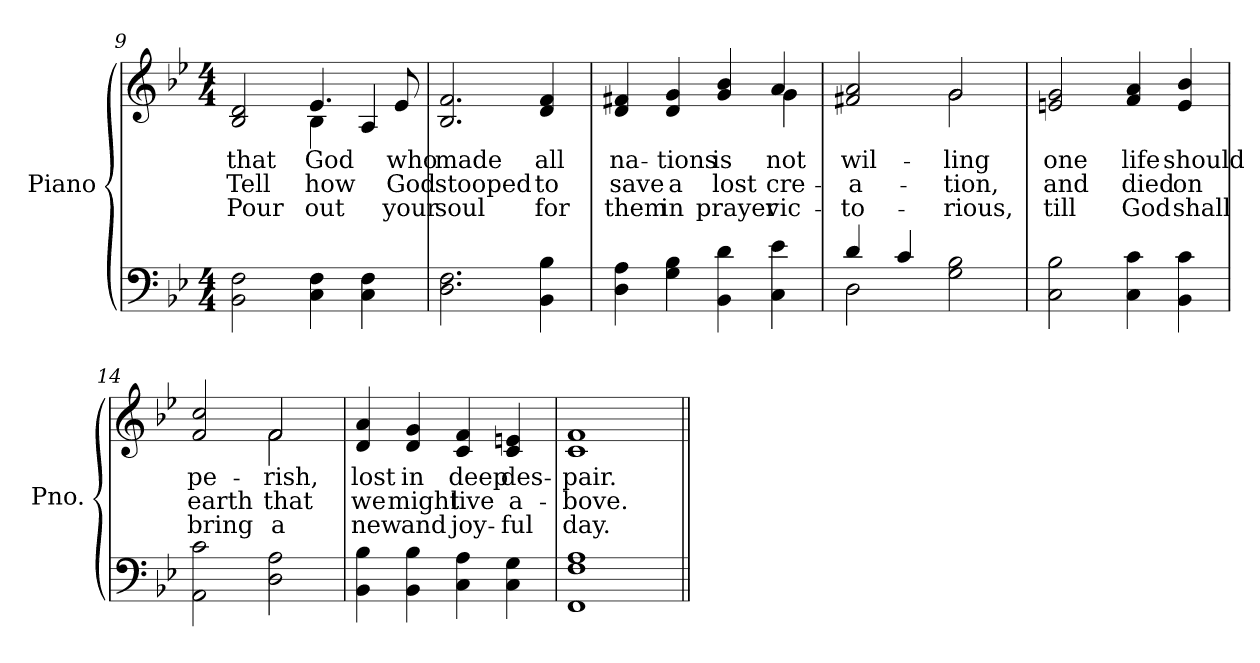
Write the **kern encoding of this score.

**kern	**kern	**text	**text	**text
*part2	*part1	*part1	*part1	*part1
*staff2	*staff1	*staff1	*staff1	*staff1
*I"Piano	*I"Piano	*	*	*
*I'Pno.	*I'Pno.	*	*	*
*clefF4	*clefG2	*	*	*
*k[b-e-]	*k[b-e-]	*	*	*
*B-:	*B-:	*	*	*
*M4/4	*M4/4	*	*	*
=9	=9	=9	=9	=9
!	!	!LO:LY:b:color=#000000	!LO:LY:b:color=#000000	!LO:LY:b:color=#000000
*	*^	*	*	*
2BB-i\ 2Fi	2B-i/ 2di	2ryy	that	Tell	Pour
!	!	!	!LO:LY:b:color=#000000	!LO:LY:b:color=#000000	!LO:LY:b:color=#000000
4Ci\ 4Fi	4.e-i/	4B-i\	God	how	out
4Ci\ 4Fi	.	4Ai/	.	.	.
!	!	!	!LO:LY:b:color=#000000	!LO:LY:b:color=#000000	!LO:LY:b:color=#000000
.	8e-i/	.	who	God	your
*	*v	*v	*	*	*
!!LO:LB:g=z
=10	=10	=10	=10	=10
!	!	!LO:LY:b:color=#000000	!LO:LY:b:color=#000000	!LO:LY:b:color=#000000
2.Di\ 2.Fi	2.B-i/ 2.fi	made	stooped	soul
!	!	!LO:LY:b:color=#000000	!LO:LY:b:color=#000000	!LO:LY:b:color=#000000
4BB-i\ 4B-i	4di/ 4fi	all	to	for
=11	=11	=11	=11	=11
!	!	!LO:LY:b:color=#000000	!LO:LY:b:color=#000000	!LO:LY:b:color=#000000
*	*^	*	*	*
4Di\ 4Ai	4di/ 4f#Xi	2.ryy	na-	save	them
!	!	!	!LO:LY:b:color=#000000	!LO:LY:b:color=#000000	!LO:LY:b:color=#000000
4Gi\ 4B-i	4di/ 4gi	.	-tions	a	in
!	!	!	!LO:LY:b:color=#000000	!LO:LY:b:color=#000000	!LO:LY:b:color=#000000
4BB-i\ 4di	4gi/ 4b-i	.	is	lost	prayer
!	!	!	!LO:LY:b:color=#000000	!LO:LY:b:color=#000000	!LO:LY:b:color=#000000
4Ci\ 4e-i	4ai/	4gi\	not	cre-	vic-
=12	=12	=12	=12	=12	=12
*^	*	*	*	*	*
!	!	!	!	!LO:LY:b:color=#000000	!LO:LY:b:color=#000000	!LO:LY:b:color=#000000
4di/	2Di\	2f#Xi/ 2ai	2ryy	wil-	-a-	-to-
4ci/	.	.	.	.	.	.
!	!	!	!	!LO:LY:b:color=#000000	!LO:LY:b:color=#000000	!LO:LY:b:color=#000000
2Gi\ 2B-i	2ryy	2gi/	2gi\	-ling	-tion,	-rious,
*v	*v	*	*	*	*	*
*	*v	*v	*	*	*
=13	=13	=13	=13	=13
*^	*^	*	*	*
!	!	!	!	!LO:LY:b:color=#000000	!LO:LY:b:color=#000000	!LO:LY:b:color=#000000
*v	*v	*	*	*	*	*
*	*v	*v	*	*	*
2Ci\ 2B-i	2eni/ 2gi	one	and	till
!	!	!LO:LY:b:color=#000000	!LO:LY:b:color=#000000	!LO:LY:b:color=#000000
4Ci\ 4ci	4fi/ 4ai	life	died	God
!	!	!LO:LY:b:color=#000000	!LO:LY:b:color=#000000	!LO:LY:b:color=#000000
4BB-i\ 4ci	4ei/ 4b-i	should	on	shall
!!LO:LB:g=z
=14	=14	=14	=14	=14
!	!	!LO:LY:b:color=#000000	!LO:LY:b:color=#000000	!LO:LY:b:color=#000000
*	*^	*	*	*
2AAi\ 2ci	2fi/ 2cci	2ryy	pe-	earth	bring
!	!	!	!LO:LY:b:color=#000000	!LO:LY:b:color=#000000	!LO:LY:b:color=#000000
2Di\ 2Ai	2fi/	2fi\	-rish,	that	a
*	*v	*v	*	*	*
=15	=15	=15	=15	=15
*	*^	*	*	*
!	!	!	!LO:LY:b:color=#000000	!LO:LY:b:color=#000000	!LO:LY:b:color=#000000
*	*v	*v	*	*	*
4BB-i\ 4B-i	4di/ 4ai	lost	we	new
!	!	!LO:LY:b:color=#000000	!LO:LY:b:color=#000000	!LO:LY:b:color=#000000
4BB-i\ 4B-i	4di/ 4gi	in	might	and
!	!	!LO:LY:b:color=#000000	!LO:LY:b:color=#000000	!LO:LY:b:color=#000000
4Ci\ 4Ai	4ci/ 4fi	deep	live	joy-
!	!	!LO:LY:b:color=#000000	!LO:LY:b:color=#000000	!LO:LY:b:color=#000000
4Ci\ 4Gi	4ci/ 4eni	des-	a-	-ful
=16	=16	=16	=16	=16
!	!	!LO:LY:b:color=#000000	!LO:LY:b:color=#000000	!LO:LY:b:color=#000000
1FFi 1Fi 1Ai	1ci 1fi	-pair.	-bove.	day.
=||	=||	=||	=||	=||
*-	*-	*-	*-	*-
